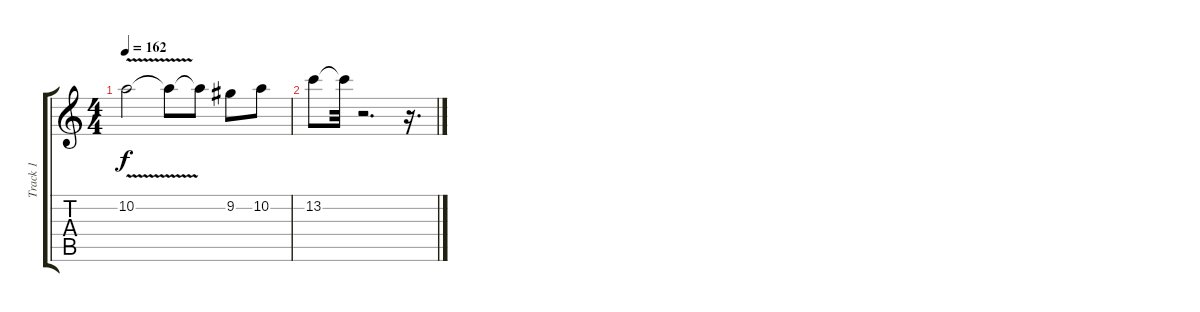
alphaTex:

\track ("Track 1" "Track 1") {instrument distortionguitar}
\staff {score tabs}
\tuning (E4 B3 G3 D3 A2 E2) {hide}
\ts (4 4)
\tempo 162
\clef g2
\ks c
10.2{v}.2{dy f} 10.2{t}.8 10.2{t}.8 9.2.8 10.2.8 |
13.2.8 13.2{t}.32 r.2{d} r.16{d}
